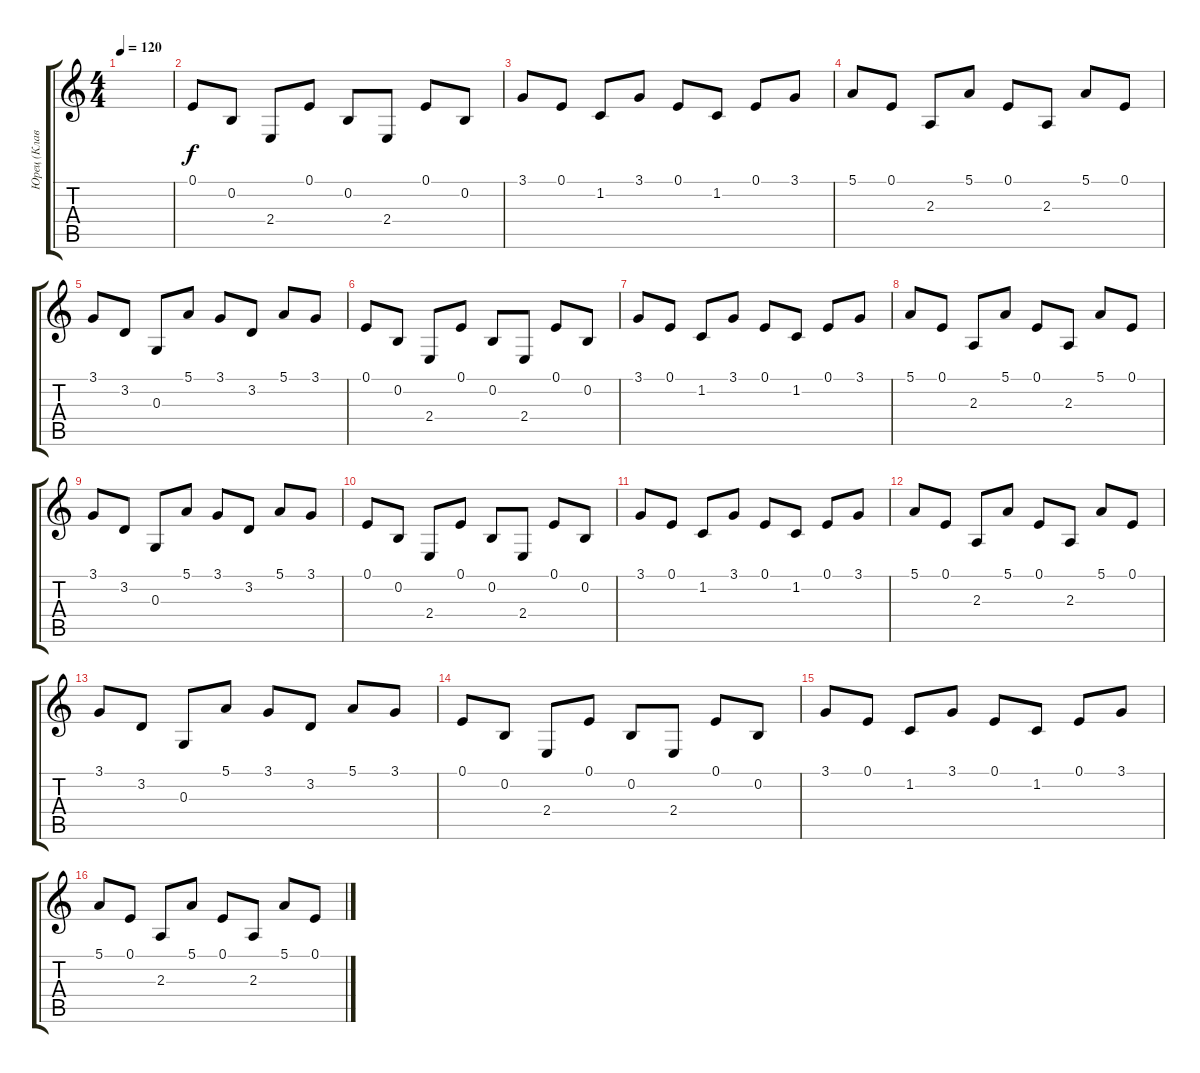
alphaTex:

\track ("Юрец (Клавишник)" "Юрец (Клав") {instrument synthvoice}
\staff {score tabs}
\tuning (E4 B3 G3 D3 A2 E2) {hide}
\ts (4 4)
\tempo 120
\clef g2
\ks c
|
0.1.8 0.2.8 2.4.8 0.1.8 0.2.8 2.4.8 0.1.8 0.2.8 |
3.1.8 0.1.8 1.2.8 3.1.8 0.1.8 1.2.8 0.1.8 3.1.8 |
5.1.8 0.1.8 2.3.8 5.1.8 0.1.8 2.3.8 5.1.8 0.1.8 |
3.1.8 3.2.8 0.3.8 5.1.8 3.1.8 3.2.8 5.1.8 3.1.8 |
0.1.8 0.2.8 2.4.8 0.1.8 0.2.8 2.4.8 0.1.8 0.2.8 |
3.1.8 0.1.8 1.2.8 3.1.8 0.1.8 1.2.8 0.1.8 3.1.8 |
5.1.8 0.1.8 2.3.8 5.1.8 0.1.8 2.3.8 5.1.8 0.1.8 |
3.1.8 3.2.8 0.3.8 5.1.8 3.1.8 3.2.8 5.1.8 3.1.8 |
0.1.8{volume 4} 0.2.8 2.4.8 0.1.8 0.2.8 2.4.8 0.1.8 0.2.8 |
3.1.8 0.1.8 1.2.8 3.1.8 0.1.8 1.2.8 0.1.8 3.1.8 |
5.1.8 0.1.8 2.3.8 5.1.8 0.1.8 2.3.8 5.1.8 0.1.8 |
3.1.8 3.2.8 0.3.8 5.1.8 3.1.8 3.2.8 5.1.8 3.1.8 |
0.1.8 0.2.8 2.4.8 0.1.8 0.2.8 2.4.8 0.1.8 0.2.8 |
3.1.8{volume 0} 0.1.8 1.2.8 3.1.8 0.1.8 1.2.8 0.1.8 3.1.8 |
5.1.8 0.1.8 2.3.8 5.1.8 0.1.8 2.3.8 5.1.8 0.1.8
